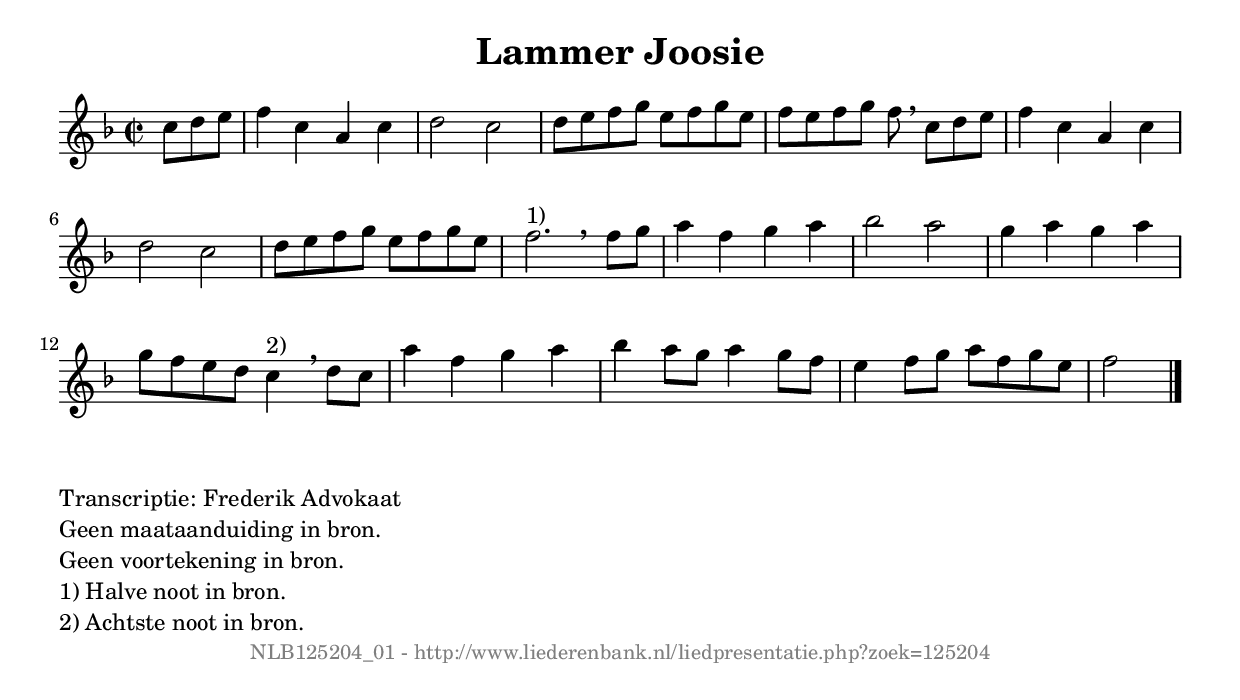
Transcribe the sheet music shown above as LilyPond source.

%
% produced by wce2krn 1.64 (7 June 2014)
%
\version"2.16"
#(append! paper-alist '(("long" . (cons (* 210 mm) (* 2000 mm)))))
#(set-default-paper-size "long")
sb = {\breathe}
mBreak = {\breathe }
bBreak = {\breathe }
x = {\once\override NoteHead #'style = #'cross }
gl=\glissando
itime={\override Staff.TimeSignature #'stencil = ##f }
ficta = {\once\set suggestAccidentals = ##t}
fine = {\once\override Score.RehearsalMark #'self-alignment-X = #1 \mark \markup {\italic{Fine}}}
dc = {\once\override Score.RehearsalMark #'self-alignment-X = #1 \mark \markup {\italic{D.C.}}}
dcf = {\once\override Score.RehearsalMark #'self-alignment-X = #1 \mark \markup {\italic{D.C. al Fine}}}
dcc = {\once\override Score.RehearsalMark #'self-alignment-X = #1 \mark \markup {\italic{D.C. al Coda}}}
ds = {\once\override Score.RehearsalMark #'self-alignment-X = #1 \mark \markup {\italic{D.S.}}}
dsf = {\once\override Score.RehearsalMark #'self-alignment-X = #1 \mark \markup {\italic{D.S. al Fine}}}
dsc = {\once\override Score.RehearsalMark #'self-alignment-X = #1 \mark \markup {\italic{D.S. al Coda}}}
pv = {\set Score.repeatCommands = #'((volta "1"))}
sv = {\set Score.repeatCommands = #'((volta "2"))}
tv = {\set Score.repeatCommands = #'((volta "3"))}
qv = {\set Score.repeatCommands = #'((volta "4"))}
xv = {\set Score.repeatCommands = #'((volta #f))}
\header{ tagline = ""
title = "Lammer Joosie"
}
\score {{
\key f \major
\relative g'
{
\set melismaBusyProperties = #'()
\partial 32*12
\time 2/2
\tempo 4=120
\override Score.MetronomeMark #'transparent = ##t
\override Score.RehearsalMark #'break-visibility = #(vector #t #t #f)
c8 d e | f4 c a c d2 c d8 e f g e f g e f e f g f \sb c d e f4 c a c d2 c d8 e f g e f g e f2.^"1)" \bar ":|" \bBreak
f8 g | a4 f g a bes2 a g4 a g a g8 f e d c4^"2)" \sb d8 c a'4 f g a bes a8 g a4 g8 f e4 f8 g a f g e f2 \bar "|."
 }}
 \midi { }
 \layout {
            indent = 0.0\cm
}
}
\markup { \wordwrap-string #" 
Transcriptie: Frederik Advokaat

Geen maataanduiding in bron.

Geen voortekening in bron.

1) Halve noot in bron.

2) Achtste noot in bron.
"}
\markup { \vspace #0 } \markup { \with-color #grey \fill-line { \center-column { \smaller "NLB125204_01 - http://www.liederenbank.nl/liedpresentatie.php?zoek=125204" } } }
